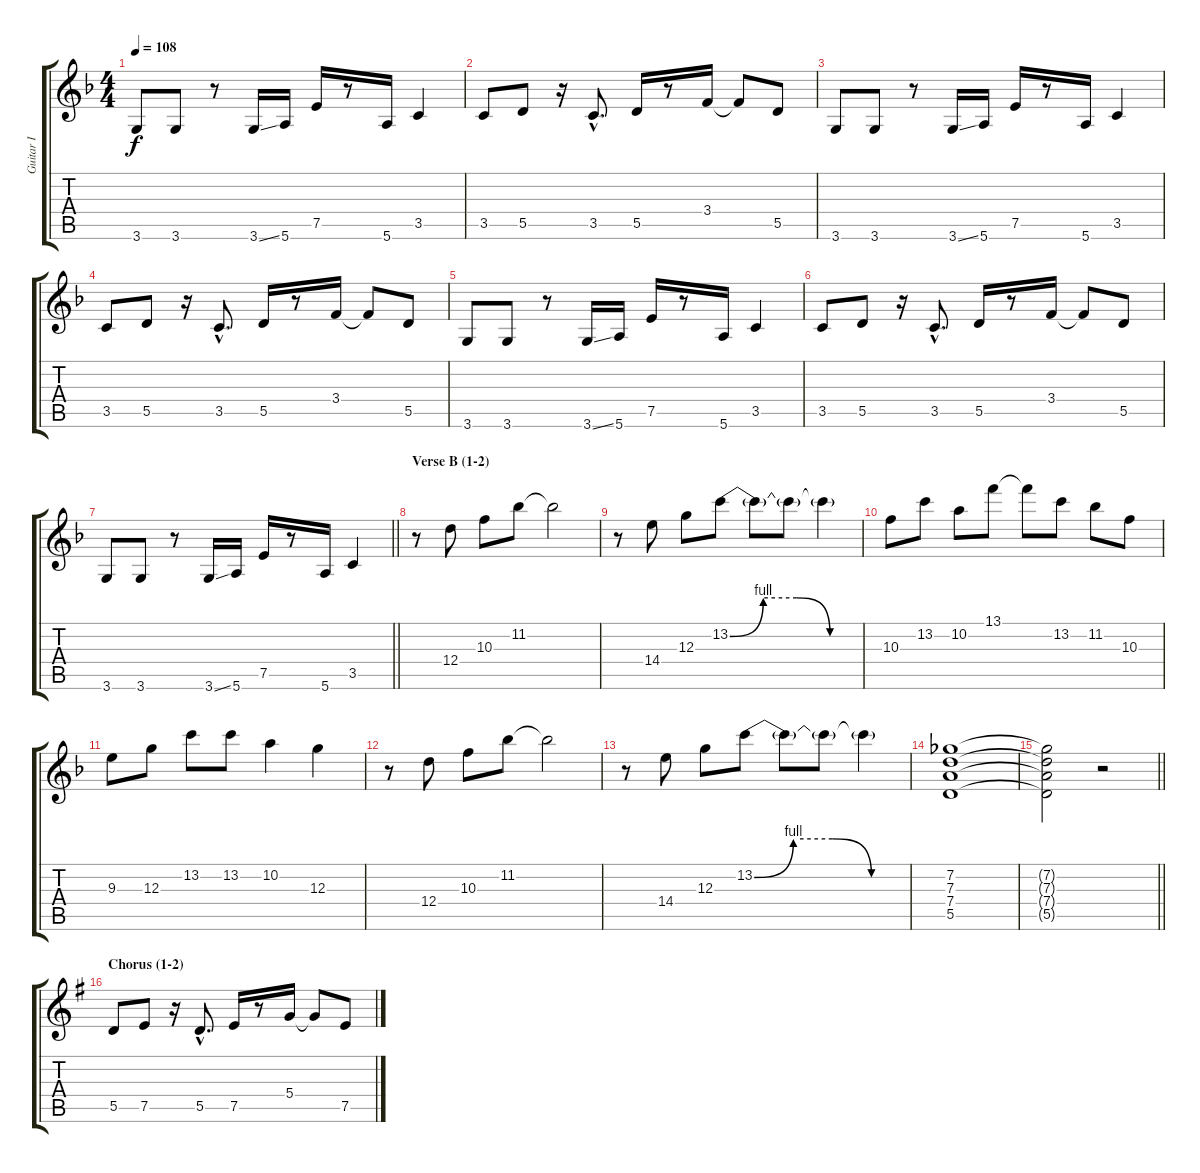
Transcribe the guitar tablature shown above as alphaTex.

\track ("Guitar I" "Guitar I") {instrument distortionguitar}
\staff {score tabs}
\tuning (E4 B3 G3 D3 A2 E2) {hide}
\ts (4 4)
\tempo 108
\clef g2
\ks dminor
3.6.8{dy f} 3.6.8 r.8 3.6{ss}.16 5.6.16 7.5.16 r.8 5.6.16 3.5.4 |
3.5.8 5.5.8 r.16 3.5{hac}.8{d} 5.5.16 r.8 3.4.16 3.4{t}.8 5.5.8 |
3.6.8 3.6.8 r.8 3.6{ss}.16 5.6.16 7.5.16 r.8 5.6.16 3.5.4 |
3.5.8 5.5.8 r.16 3.5{hac}.8{d} 5.5.16 r.8 3.4.16 3.4{t}.8 5.5.8 |
3.6.8 3.6.8 r.8 3.6{ss}.16 5.6.16 7.5.16 r.8 5.6.16 3.5.4 |
3.5.8 5.5.8 r.16 3.5{hac}.8{d} 5.5.16 r.8 3.4.16 3.4{t}.8 5.5.8 |
\barLineRight lightlight
3.6.8 3.6.8 r.8 3.6{ss}.16 5.6.16 7.5.16 r.8 5.6.16 3.5.4 |
\section ("" "Verse B (1-2)")
r.8 12.4.8 10.3.8 11.2.8 11.2{t}.2 |
r.8 14.4.8 12.3.8 13.2{be (custom 0 0 15 4 30 4 45 0 60 0)}.8 13.2{t}.8 13.2{t}.8 13.2{t}.4 |
10.3.8 13.2.8 10.2.8 13.1.8 13.1{t}.8 13.2.8 11.2.8 10.3.8 |
9.3.8 12.3.8 13.2.8 13.2.8 10.2.4 12.3.4 |
r.8 12.4.8 10.3.8 11.2.8 11.2{t}.2 |
r.8 14.4.8 12.3.8 13.2{be (custom 0 0 15 4 30 4 45 0 60 0)}.8 13.2{t}.8 13.2{t}.8 13.2{t}.4 |
(7.2 7.3 7.4 5.5).1 |
\barLineRight lightlight
(7.2{t} 7.3{t} 7.4{t} 5.5{t}).2 r.2 |
\section ("" "Chorus (1-2)")
\ks eminor
5.5.8 7.5.8 r.16 5.5{hac}.8{d} 7.5.16 r.8 5.4.16 5.4{t}.8 7.5.8
